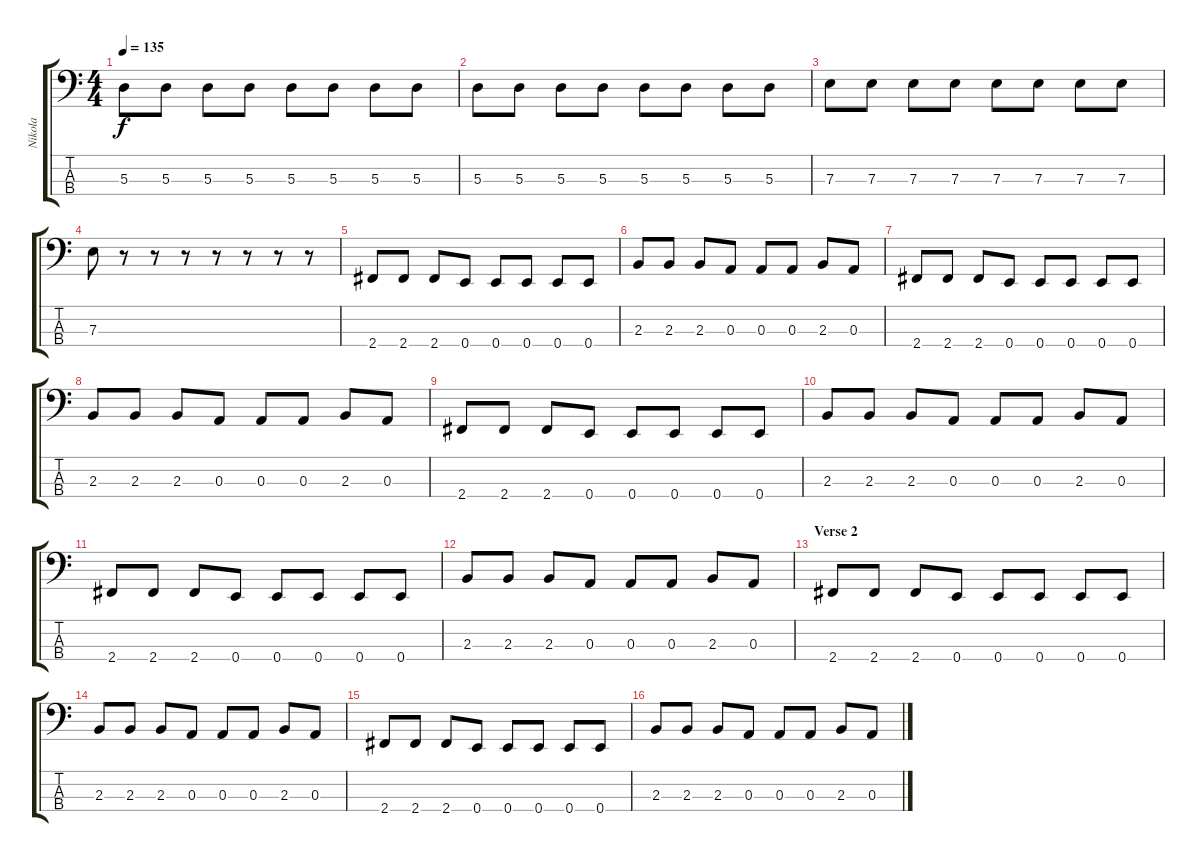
\track ("Nikola" "Nikola") {instrument electricbasspick}
\staff {score tabs}
\tuning (G2 D2 A1 E1) {hide}
\ts (4 4)
\tempo 135
\clef f4
\ks c
5.3.8{dy f} 5.3.8 5.3.8 5.3.8 5.3.8 5.3.8 5.3.8 5.3.8 |
5.3.8 5.3.8 5.3.8 5.3.8 5.3.8 5.3.8 5.3.8 5.3.8 |
7.3.8 7.3.8 7.3.8 7.3.8 7.3.8 7.3.8 7.3.8 7.3.8 |
7.3.8 r.8 r.8 r.8 r.8 r.8 r.8 r.8 |
2.4.8 2.4.8 2.4.8 0.4.8 0.4.8 0.4.8 0.4.8 0.4.8 |
2.3.8 2.3.8 2.3.8 0.3.8 0.3.8 0.3.8 2.3.8 0.3.8 |
2.4.8 2.4.8 2.4.8 0.4.8 0.4.8 0.4.8 0.4.8 0.4.8 |
2.3.8 2.3.8 2.3.8 0.3.8 0.3.8 0.3.8 2.3.8 0.3.8 |
2.4.8 2.4.8 2.4.8 0.4.8 0.4.8 0.4.8 0.4.8 0.4.8 |
2.3.8 2.3.8 2.3.8 0.3.8 0.3.8 0.3.8 2.3.8 0.3.8 |
2.4.8 2.4.8 2.4.8 0.4.8 0.4.8 0.4.8 0.4.8 0.4.8 |
2.3.8 2.3.8 2.3.8 0.3.8 0.3.8 0.3.8 2.3.8 0.3.8 |
\section ("" "Verse 2")
2.4.8 2.4.8 2.4.8 0.4.8 0.4.8 0.4.8 0.4.8 0.4.8 |
2.3.8 2.3.8 2.3.8 0.3.8 0.3.8 0.3.8 2.3.8 0.3.8 |
2.4.8 2.4.8 2.4.8 0.4.8 0.4.8 0.4.8 0.4.8 0.4.8 |
2.3.8 2.3.8 2.3.8 0.3.8 0.3.8 0.3.8 2.3.8 0.3.8
